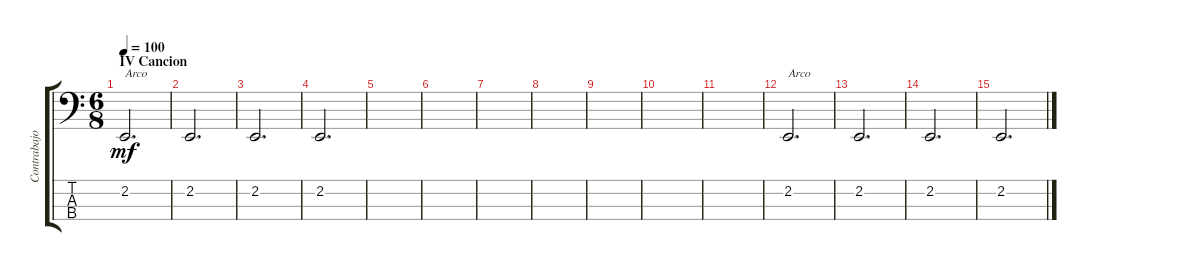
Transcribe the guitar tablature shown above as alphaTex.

\track ("Contrabajo" "Contrabajo") {instrument contrabass}
\staff {score tabs}
\tuning (G1 D1 A0 E0) {hide}
\ts (6 8)
\section ("" "IV Cancion")
\tempo 100
\clef f4
\ks c
2.2.2{d txt "Arco" dy mf instrument contrabass} |
2.2.2{d} |
2.2.2{d} |
2.2.2{d} |
|
|
|
|
|
|
|
2.2.2{d txt "Arco"} |
2.2.2{d} |
2.2.2{d} |
2.2.2{d}
